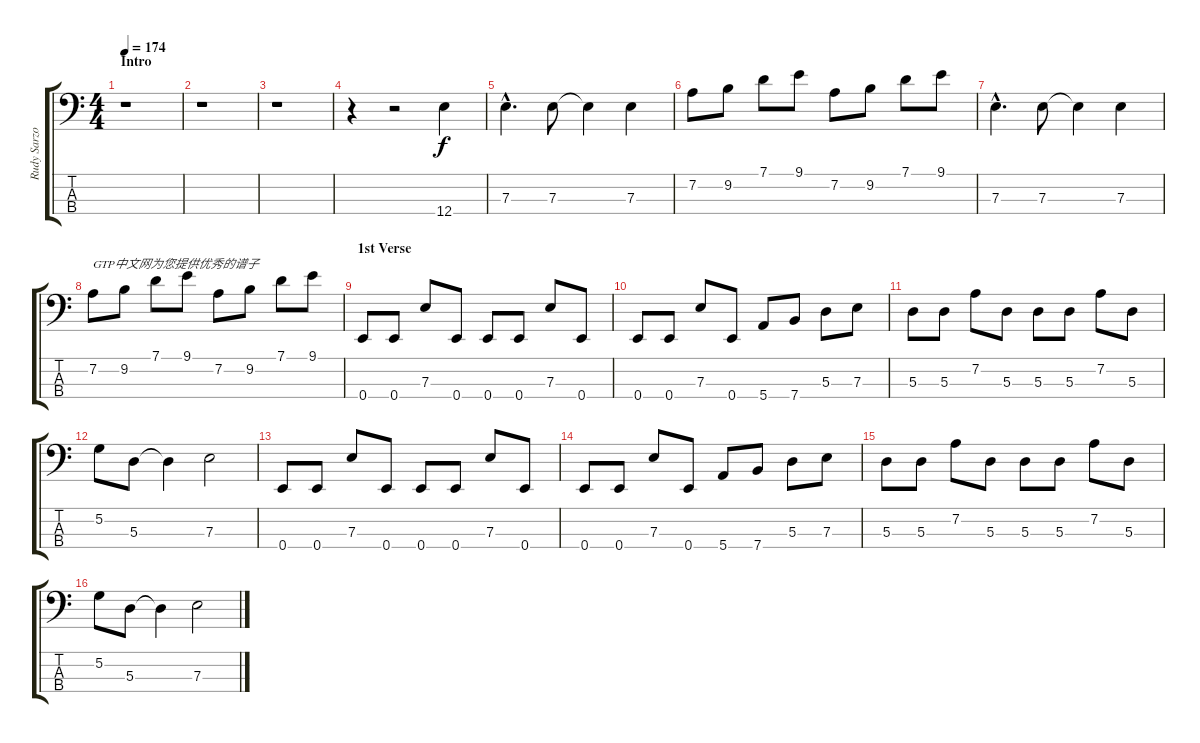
\track ("Rudy Sarzo" "Rudy Sarzo") {instrument electricbassfinger}
\staff {score tabs}
\tuning (G2 D2 A1 E1) {hide}
\ts (4 4)
\section ("" "Intro")
\tempo 174
\clef f4
\ks c
r.1{dy f instrument electricbassfinger} |
r.1 |
r.1 |
r.4 r.2 12.4.4 |
7.3{hac}.4{d} 7.3.8 7.3{t}.4 7.3.4 |
7.2.8 9.2.8 7.1.8 9.1.8 7.2.8 9.2.8 7.1.8 9.1.8 |
7.3{hac}.4{d} 7.3.8 7.3{t}.4 7.3.4 |
7.2.8{txt "GTP中文网为您提供优秀的谱子"} 9.2.8 7.1.8 9.1.8 7.2.8 9.2.8 7.1.8 9.1.8 |
\section ("" "1st Verse")
0.4.8 0.4.8 7.3.8 0.4.8 0.4.8 0.4.8 7.3.8 0.4.8 |
0.4.8 0.4.8 7.3.8 0.4.8 5.4.8 7.4.8 5.3.8 7.3.8 |
5.3.8 5.3.8 7.2.8 5.3.8 5.3.8 5.3.8 7.2.8 5.3.8 |
5.2.8 5.3.8 5.3{t}.4 7.3.2 |
0.4.8 0.4.8 7.3.8 0.4.8 0.4.8 0.4.8 7.3.8 0.4.8 |
0.4.8 0.4.8 7.3.8 0.4.8 5.4.8 7.4.8 5.3.8 7.3.8 |
5.3.8 5.3.8 7.2.8 5.3.8 5.3.8 5.3.8 7.2.8 5.3.8 |
5.2.8 5.3.8 5.3{t}.4 7.3.2
